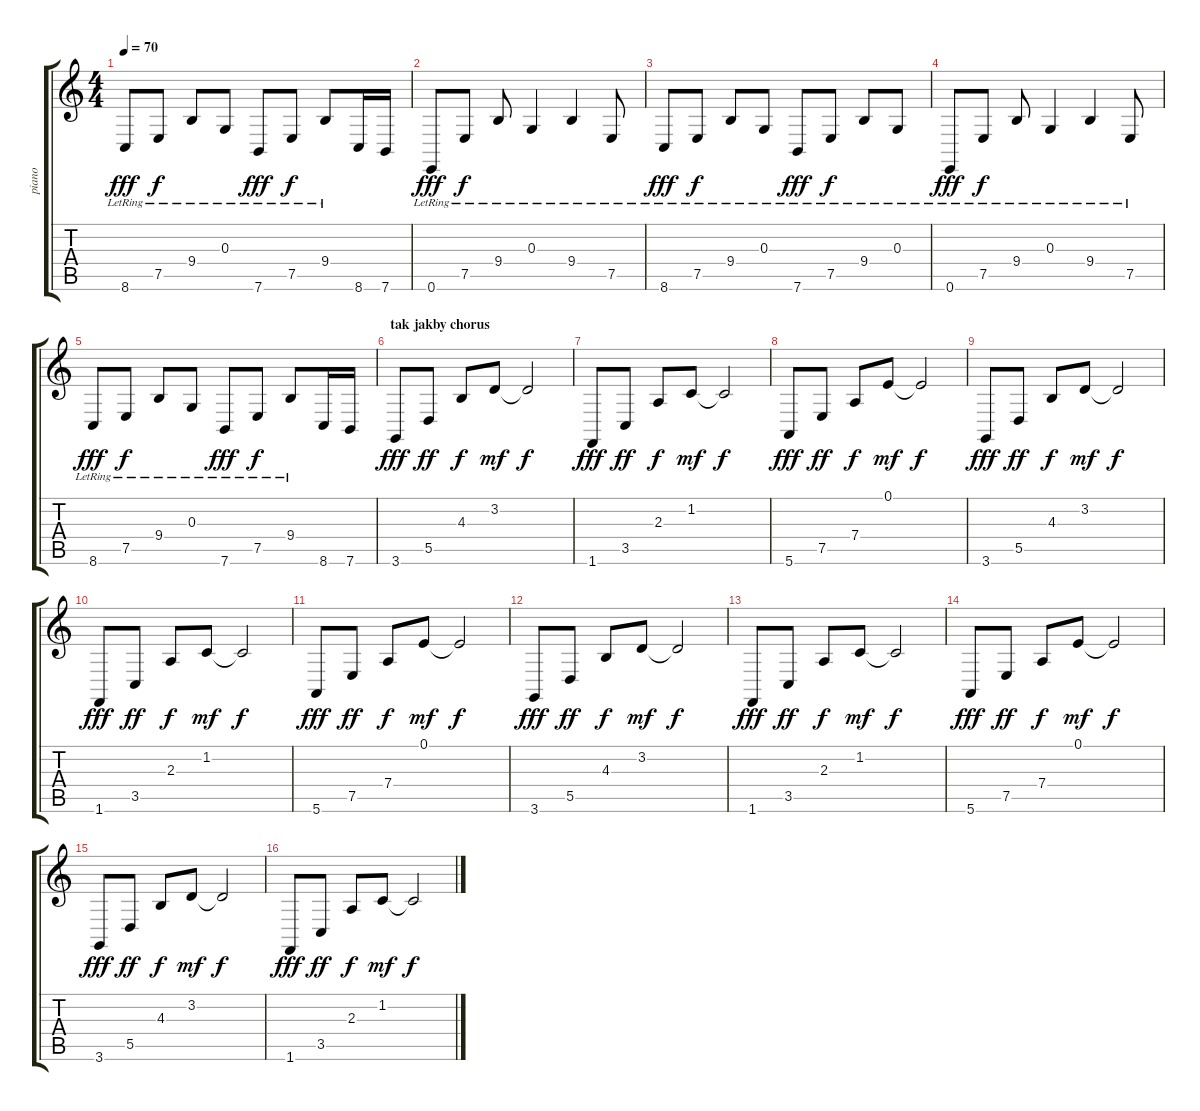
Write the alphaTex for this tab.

\track ("piano" "piano") {instrument brightacousticpiano}
\staff {score tabs}
\tuning (E4 B3 G3 D3 A2 E2) {hide}
\ts (4 4)
\tempo 70
\clef g2
\ks c
8.6{lr}.8{dy fff} 7.5{lr}.8{dy f} 9.4{lr}.8 0.3{lr}.8 7.6{lr}.8{dy fff} 7.5{lr}.8{dy f} 9.4{lr}.8 8.6.16 7.6.16 |
0.6{lr}.8{dy fff} 7.5{lr}.8{dy f} 9.4{lr}.8 0.3{lr}.4 9.4{lr}.4 7.5{lr}.8 |
8.6{lr}.8{dy fff} 7.5{lr}.8{dy f} 9.4{lr}.8 0.3{lr}.8 7.6{lr}.8{dy fff} 7.5{lr}.8{dy f} 9.4{lr}.8 0.3{lr}.8 |
0.6{lr}.8{dy fff} 7.5{lr}.8{dy f} 9.4{lr}.8 0.3{lr}.4 9.4{lr}.4 7.5{lr}.8 |
8.6{lr}.8{dy fff} 7.5{lr}.8{dy f} 9.4{lr}.8 0.3{lr}.8 7.6{lr}.8{dy fff} 7.5{lr}.8{dy f} 9.4{lr}.8 8.6.16 7.6.16 |
\section ("" "tak jakby chorus")
3.6.8{dy fff} 5.5.8{dy ff} 4.3.8{dy f} 3.2.8{dy mf} 3.2{t}.2{dy f} |
1.6.8{dy fff} 3.5.8{dy ff} 2.3.8{dy f} 1.2.8{dy mf} 1.2{t}.2{dy f} |
5.6.8{dy fff} 7.5.8{dy ff} 7.4.8{dy f} 0.1.8{dy mf} 0.1{t}.2{dy f} |
3.6.8{dy fff} 5.5.8{dy ff} 4.3.8{dy f} 3.2.8{dy mf} 3.2{t}.2{dy f} |
1.6.8{dy fff} 3.5.8{dy ff} 2.3.8{dy f} 1.2.8{dy mf} 1.2{t}.2{dy f} |
5.6.8{dy fff} 7.5.8{dy ff} 7.4.8{dy f} 0.1.8{dy mf} 0.1{t}.2{dy f} |
3.6.8{dy fff} 5.5.8{dy ff} 4.3.8{dy f} 3.2.8{dy mf} 3.2{t}.2{dy f} |
1.6.8{dy fff} 3.5.8{dy ff} 2.3.8{dy f} 1.2.8{dy mf} 1.2{t}.2{dy f} |
5.6.8{dy fff} 7.5.8{dy ff} 7.4.8{dy f} 0.1.8{dy mf} 0.1{t}.2{dy f} |
3.6.8{dy fff} 5.5.8{dy ff} 4.3.8{dy f} 3.2.8{dy mf} 3.2{t}.2{dy f} |
1.6.8{dy fff} 3.5.8{dy ff} 2.3.8{dy f} 1.2.8{dy mf} 1.2{t}.2{dy f}
